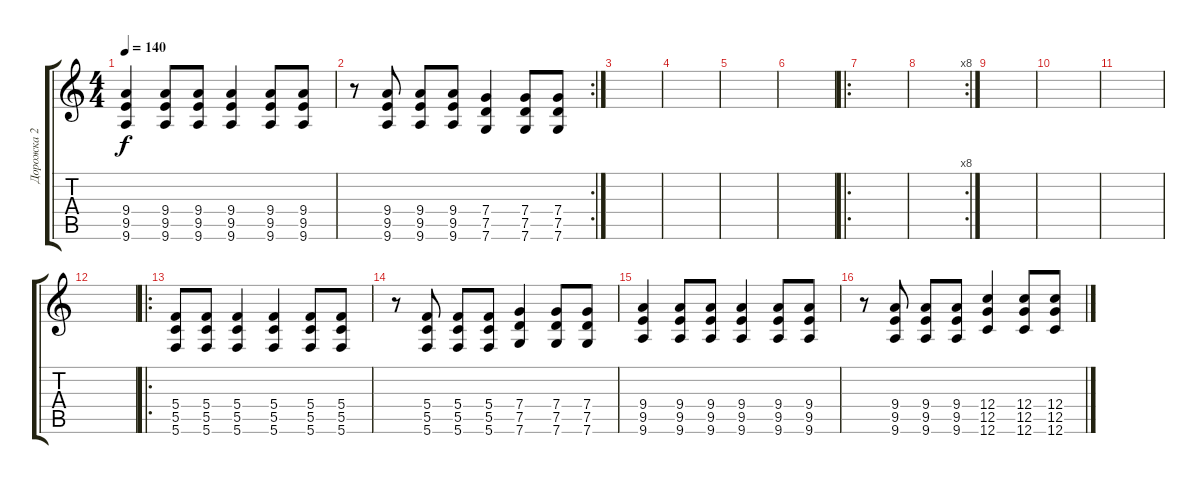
\track ("Дорожка 2" "Дорожка 2") {instrument distortionguitar}
\staff {score tabs}
\tuning (D4 A3 F3 C3 G2 C2) {hide}
\ts (4 4)
\tempo 140
\clef g2
\ks c
(9.4 9.5 9.6).4{dy f} (9.4 9.5 9.6).8 (9.4 9.5 9.6).8 (9.4 9.5 9.6).4 (9.4 9.5 9.6).8 (9.4 9.5 9.6).8 |
\rc 2
r.8 (9.4 9.5 9.6).8 (9.4 9.5 9.6).8 (9.4 9.5 9.6).8 (7.4 7.5 7.6).4 (7.4 7.5 7.6).8 (7.4 7.5 7.6).8 |
|
|
|
|
\ro
|
\rc 8
|
|
|
|
|
\ro
(5.4 5.5 5.6).8 (5.4 5.5 5.6).8 (5.4 5.5 5.6).4 (5.4 5.5 5.6).4 (5.4 5.5 5.6).8 (5.4 5.5 5.6).8 |
r.8 (5.4 5.5 5.6).8 (5.4 5.5 5.6).8 (5.4 5.5 5.6).8 (7.4 7.5 7.6).4 (7.4 7.5 7.6).8 (7.4 7.5 7.6).8 |
(9.4 9.5 9.6).4 (9.4 9.5 9.6).8 (9.4 9.5 9.6).8 (9.4 9.5 9.6).4 (9.4 9.5 9.6).8 (9.4 9.5 9.6).8 |
r.8 (9.4 9.5 9.6).8 (9.4 9.5 9.6).8 (9.4 9.5 9.6).8 (12.4 12.5 12.6).4 (12.4 12.5 12.6).8 (12.4 12.5 12.6).8
